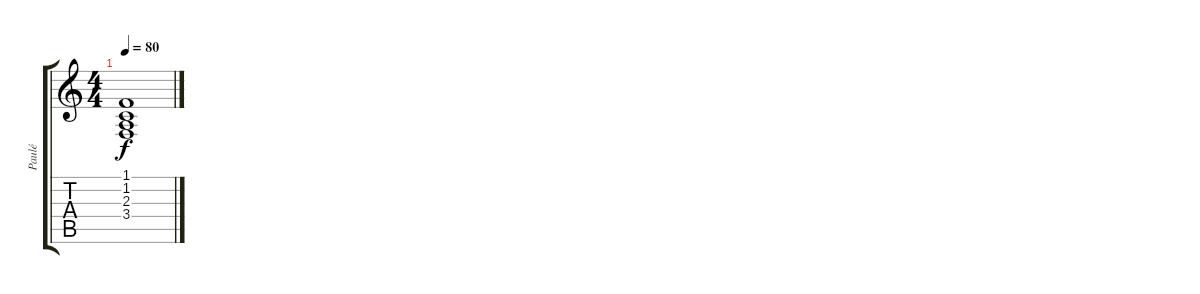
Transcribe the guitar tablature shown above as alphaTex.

\track ("Paulé" "Paulé") {instrument churchorgan}
\staff {score tabs}
\tuning (E4 B3 G3 D3 A2 E2) {hide}
\ts (4 4)
\tempo 80
\clef g2
\ks c
(1.1 1.2 2.3 3.4).1{dy f}
